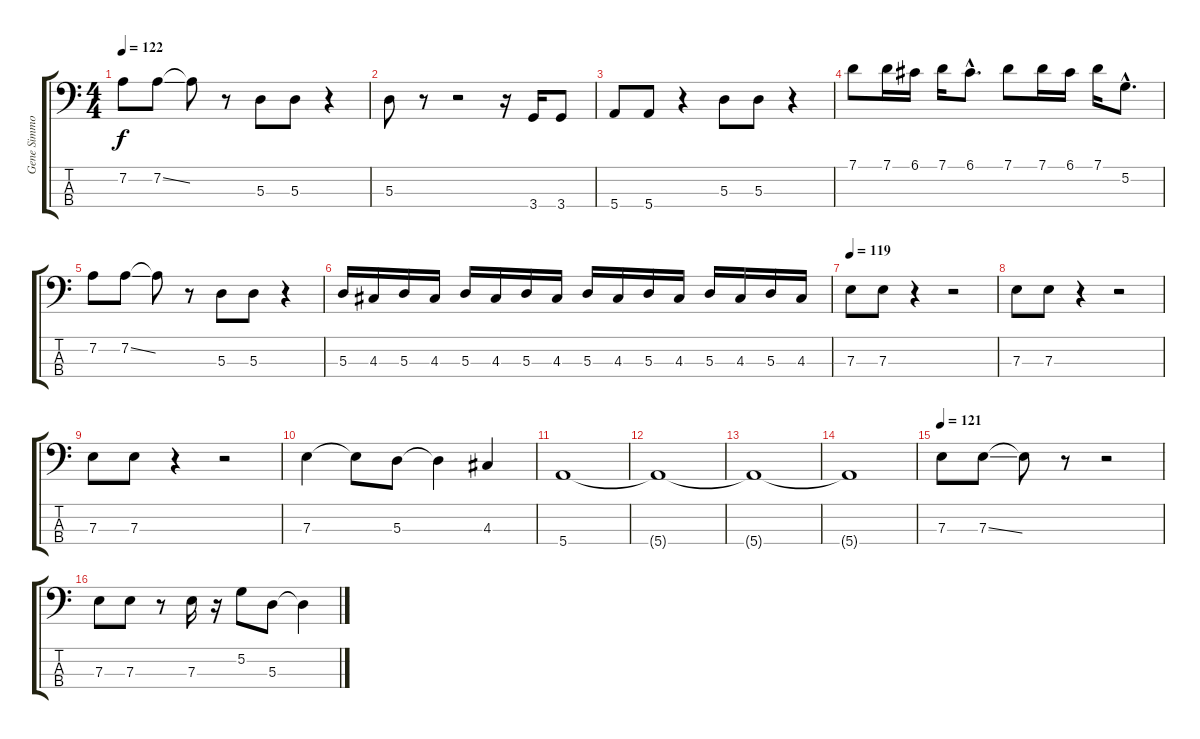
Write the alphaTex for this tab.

\track ("Gene Simmons" "Gene Simmo") {instrument electricbasspick}
\staff {score tabs}
\tuning (G2 D2 A1 E1) {hide}
\ts (4 4)
\tempo 122
\clef f4
\ks c
7.2.8{dy f} 7.2{ss}.8 7.2{t}.8 r.8 5.3.8 5.3.8 r.4 |
5.3.8 r.8 r.2 r.16 3.4.16 3.4.8 |
5.4.8 5.4.8 r.4 5.3.8 5.3.8 r.4 |
7.1.8 7.1.16 6.1.16 7.1.16 6.1{hac}.8{d} 7.1.8 7.1.16 6.1.16 7.1.16 5.2{hac}.8{d} |
7.2.8 7.2{ss}.8 7.2{t}.8 r.8 5.3.8 5.3.8 r.4 |
5.3.16 4.3.16 5.3.16 4.3.16 5.3.16 4.3.16 5.3.16 4.3.16 5.3.16 4.3.16 5.3.16 4.3.16 5.3.16 4.3.16 5.3.16 4.3.16 |
\tempo 119
7.3.8 7.3.8 r.4 r.2 |
7.3.8 7.3.8 r.4 r.2 |
7.3.8 7.3.8 r.4 r.2 |
7.3.4 7.3{t}.8 5.3.8 5.3{t}.4 4.3.4 |
5.4.1 |
5.4{t}.1 |
5.4{t}.1 |
5.4{t}.1 |
\tempo 121
7.3.8 7.3{ss}.8 7.3{t}.8 r.8 r.2 |
7.3.8 7.3.8 r.8 7.3.16 r.16 5.2.8 5.3.8 5.3{t}.4
